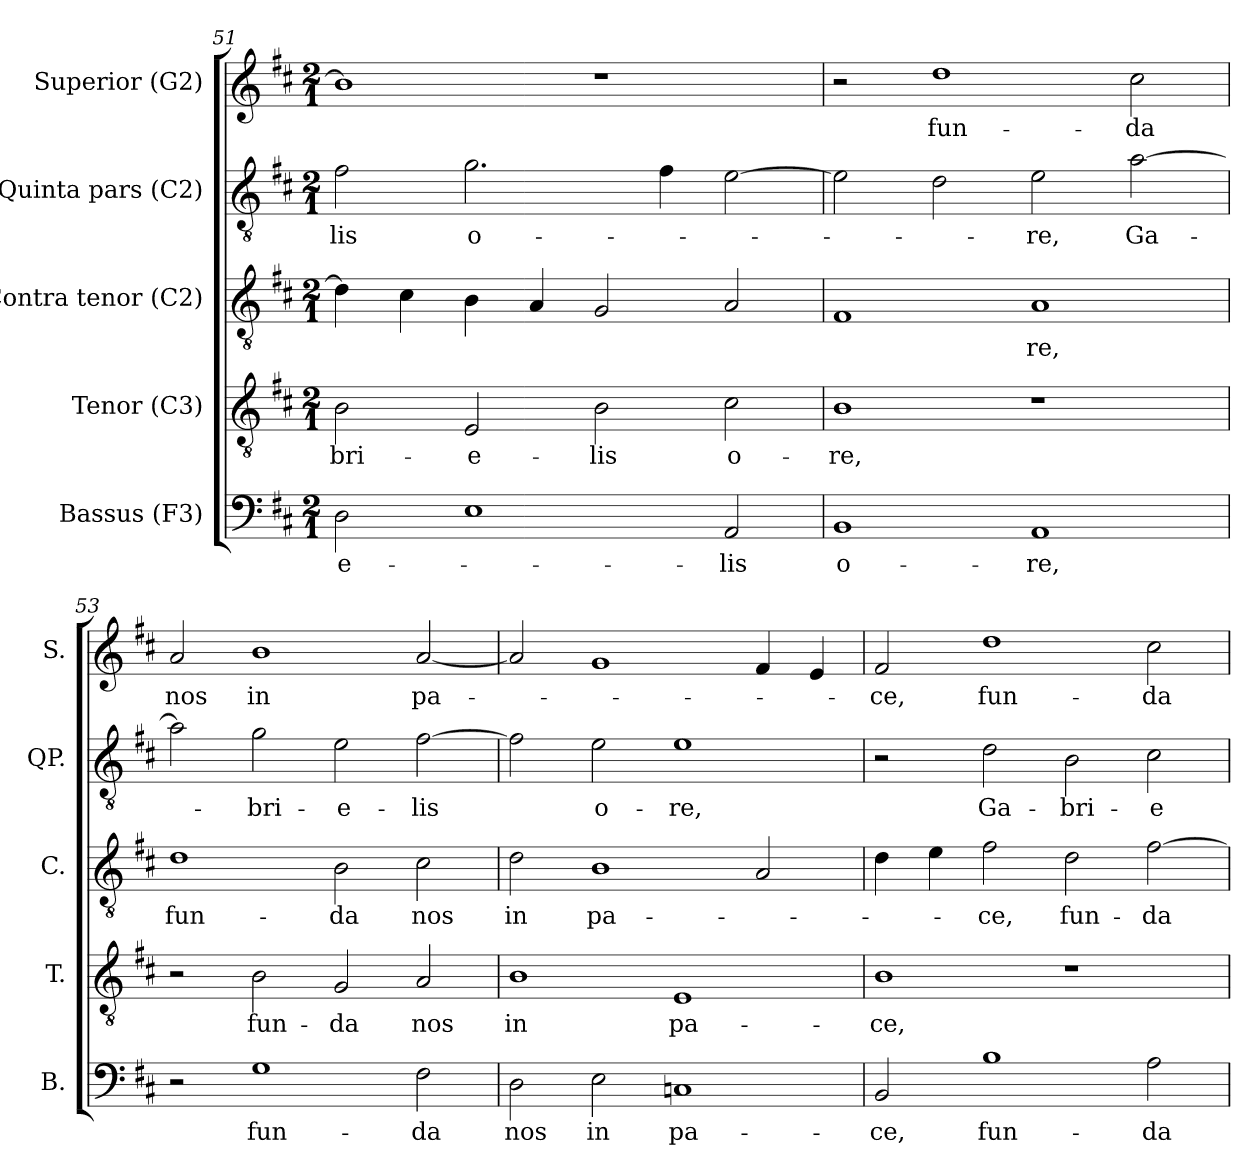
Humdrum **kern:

**kern	**text	**kern	**text	**kern	**text	**kern	**text	**kern	**text
*part5	*part5	*part4	*part4	*part3	*part3	*part2	*part2	*part1	*part1
*staff5	*staff5	*staff4	*staff4	*staff3	*staff3	*staff2	*staff2	*staff1	*staff1
*I"Bassus (F3)	*	*I"Tenor (C3)	*	*I"Contra tenor (C2)	*	*I"Quinta pars (C2)	*	*I"Superior (G2)	*
*I'B.	*	*I'T.	*	*I'C.	*	*I'QP.	*	*I'S.	*
*clefF4	*	*clefGv2	*	*clefGv2	*	*clefGv2	*	*clefG2	*
*	*	*ITrd7c12	*	*ITrd7c12	*	*ITrd7c12	*	*	*
*k[f#c#]	*	*k[f#c#]	*	*k[f#c#]	*	*k[f#c#]	*	*k[f#c#]	*
*D:	*	*D:	*	*D:	*	*D:	*	*D:	*
*M2/1	*	*M2/1	*	*M2/1	*	*M2/1	*	*M2/1	*
=51	=51	=51	=51	=51	=51	=51	=51	=51	=51
!	!LO:LY:b:color=#000000	!	!	!	!	!	!	!	!
!	!	!	!LO:LY:b:color=#000000	!	!	!	!	!	!
!	!	!	!	!	!	!	!LO:LY:b:color=#000000	!	!
2Di\	-e-	2BBi\	-bri-	4Di\]	.	2F#i\	-lis	1bi]	.
.	.	.	.	4C#i\	.	.	.	.	.
!	!	!	!LO:LY:b:color=#000000	!	!	!	!	!	!
!	!	!	!	!	!	!	!LO:LY:b:color=#000000	!	!
1Ei	.	2EEi/	-e-	4BBi\	.	2.Gi\	o-	.	.
.	.	.	.	4AAi/	.	.	.	.	.
!	!	!	!LO:LY:b:color=#000000	!	!	!	!	!	!
.	.	2BBi\	-lis	2GGi/	.	.	.	1r	.
.	.	.	.	.	.	4F#i\	.	.	.
!	!LO:LY:b:color=#000000	!	!	!	!	!	!	!	!
!	!	!	!LO:LY:b:color=#000000	!	!	!	!	!	!
2AAi/	-lis	2C#i\	o-	2AAi/	.	[2Ei\	.	.	.
=52	=52	=52	=52	=52	=52	=52	=52	=52	=52
!	!LO:LY:b:color=#000000	!	!	!	!	!	!	!	!
!	!	!	!LO:LY:b:color=#000000	!	!	!	!	!	!
1BBi	o-	1BBi	-re,	1FF#i	.	2Ei\]	.	2r	.
!	!	!	!	!	!	!	!	!	!LO:LY:b:color=#000000
.	.	.	.	.	.	2Di\	.	1ddi	fun-
!	!LO:LY:b:color=#000000	!	!	!	!	!	!	!	!
!	!	!	!	!	!LO:LY:b:color=#000000	!	!	!	!
!	!	!	!	!	!	!	!LO:LY:b:color=#000000	!	!
1AAi	-re,	1r	.	1AAi	-re,	2Ei\	-re,	.	.
!	!	!	!	!	!	!	!LO:LY:b:color=#000000	!	!
!	!	!	!	!	!	!	!	!	!LO:LY:b:color=#000000
.	.	.	.	.	.	[2Ai\	Ga-	2cc#i\	-da
=53	=53	=53	=53	=53	=53	=53	=53	=53	=53
!	!	!	!	!	!LO:LY:b:color=#000000	!	!	!	!
!	!	!	!	!	!	!	!	!	!LO:LY:b:color=#000000
2r	.	2r	.	1Di	fun-	2Ai\]	.	2ai/	nos
!	!LO:LY:b:color=#000000	!	!	!	!	!	!	!	!
!	!	!	!LO:LY:b:color=#000000	!	!	!	!	!	!
!	!	!	!	!	!	!	!LO:LY:b:color=#000000	!	!
!	!	!	!	!	!	!	!	!	!LO:LY:b:color=#000000
1Gi	fun-	2BBi\	fun-	.	.	2Gi\	-bri-	1bi	in
!	!	!	!LO:LY:b:color=#000000	!	!	!	!	!	!
!	!	!	!	!	!LO:LY:b:color=#000000	!	!	!	!
!	!	!	!	!	!	!	!LO:LY:b:color=#000000	!	!
.	.	2GGi/	-da	2BBi\	-da	2Ei\	-e-	.	.
!	!LO:LY:b:color=#000000	!	!	!	!	!	!	!	!
!	!	!	!LO:LY:b:color=#000000	!	!	!	!	!	!
!	!	!	!	!	!LO:LY:b:color=#000000	!	!	!	!
!	!	!	!	!	!	!	!LO:LY:b:color=#000000	!	!
!	!	!	!	!	!	!	!	!	!LO:LY:b:color=#000000
2F#i\	-da	2AAi/	nos	2C#i\	nos	[2F#i\	-lis	[2ai/	pa-
!!LO:LB:g=z
=54	=54	=54	=54	=54	=54	=54	=54	=54	=54
!	!LO:LY:b:color=#000000	!	!	!	!	!	!	!	!
!	!	!	!LO:LY:b:color=#000000	!	!	!	!	!	!
!	!	!	!	!	!LO:LY:b:color=#000000	!	!	!	!
2Di\	nos	1BBi	in	2Di\	in	2F#i\]	.	2ai/]	.
!	!LO:LY:b:color=#000000	!	!	!	!	!	!	!	!
!	!	!	!	!	!LO:LY:b:color=#000000	!	!	!	!
!	!	!	!	!	!	!	!LO:LY:b:color=#000000	!	!
2Ei\	in	.	.	1BBi	pa-	2Ei\	o-	1gi	.
!	!LO:LY:b:color=#000000	!	!	!	!	!	!	!	!
!	!	!	!LO:LY:b:color=#000000	!	!	!	!	!	!
!	!	!	!	!	!	!	!LO:LY:b:color=#000000	!	!
1Ci	pa-	1EEi	pa-	.	.	1Ei	-re,	.	.
.	.	.	.	2AAi/	.	.	.	4f#i/	.
.	.	.	.	.	.	.	.	4ei/	.
=55	=55	=55	=55	=55	=55	=55	=55	=55	=55
!	!LO:LY:b:color=#000000	!	!	!	!	!	!	!	!
!	!	!	!LO:LY:b:color=#000000	!	!	!	!	!	!
!	!	!	!	!	!	!	!	!	!LO:LY:b:color=#000000
2BBi/	-ce,	1BBi	-ce,	4Di\	.	2r	.	2f#i/	-ce,
.	.	.	.	4Ei\	.	.	.	.	.
!	!LO:LY:b:color=#000000	!	!	!	!	!	!	!	!
!	!	!	!	!	!LO:LY:b:color=#000000	!	!	!	!
!	!	!	!	!	!	!	!LO:LY:b:color=#000000	!	!
!	!	!	!	!	!	!	!	!	!LO:LY:b:color=#000000
1Bi	fun-	.	.	2F#i\	-ce,	2Di\	Ga-	1ddi	fun-
!	!	!	!	!	!LO:LY:b:color=#000000	!	!	!	!
!	!	!	!	!	!	!	!LO:LY:b:color=#000000	!	!
.	.	1r	.	2Di\	fun-	2BBi\	-bri-	.	.
!	!LO:LY:b:color=#000000	!	!	!	!	!	!	!	!
!	!	!	!	!	!LO:LY:b:color=#000000	!	!	!	!
!	!	!	!	!	!	!	!LO:LY:b:color=#000000	!	!
!	!	!	!	!	!	!	!	!	!LO:LY:b:color=#000000
2Ai\	-da	.	.	[2F#i\	-da	2C#i\	-e-	2cc#i\	-da
=	=	=	=	=	=	=	=	=	=
*-	*-	*-	*-	*-	*-	*-	*-	*-	*-
